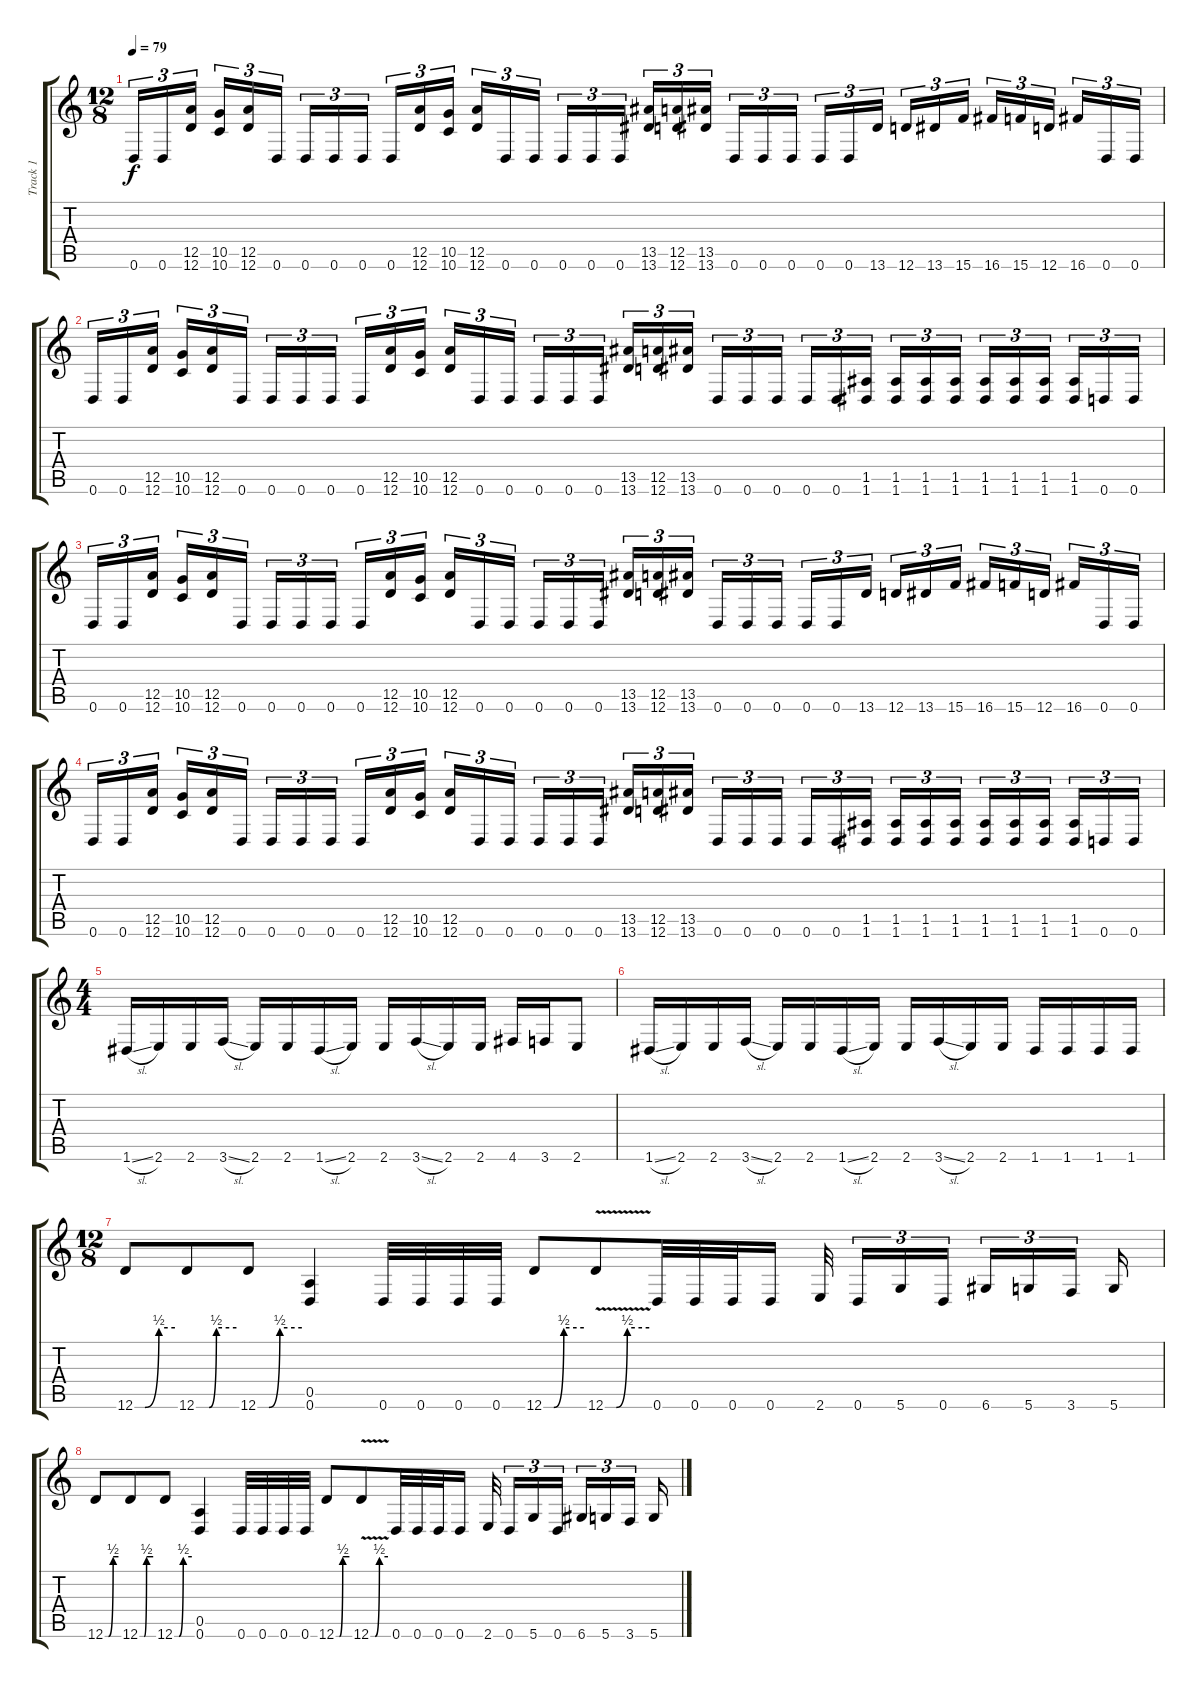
\track ("Track 1" "Track 1") {instrument distortionguitar}
\staff {score tabs}
\tuning (E4 B3 G3 D3 A2 D2) {hide}
\ts (12 8)
\tempo 79
\clef g2
\ks c
0.6.16{tu (3 2) dy f} 0.6.16{tu (3 2)} (12.5 12.6).16{tu (3 2) beam splitsecondary} (10.5 10.6).16{tu (3 2)} (12.5 12.6).16{tu (3 2)} 0.6.16{tu (3 2) beam splitsecondary} 0.6.16{tu (3 2)} 0.6.16{tu (3 2)} 0.6.16{tu (3 2)} 0.6.16{tu (3 2)} (12.5 12.6).16{tu (3 2)} (10.5 10.6).16{tu (3 2) beam splitsecondary} (12.5 12.6).16{tu (3 2)} 0.6.16{tu (3 2)} 0.6.16{tu (3 2) beam splitsecondary} 0.6.16{tu (3 2)} 0.6.16{tu (3 2)} 0.6.16{tu (3 2)} (13.5 13.6).16{tu (3 2)} (12.5 12.6).16{tu (3 2)} (13.5 13.6).16{tu (3 2) beam splitsecondary} 0.6.16{tu (3 2)} 0.6.16{tu (3 2)} 0.6.16{tu (3 2) beam splitsecondary} 0.6.16{tu (3 2)} 0.6.16{tu (3 2)} 13.6.16{tu (3 2)} 12.6.16{tu (3 2)} 13.6.16{tu (3 2)} 15.6.16{tu (3 2) beam splitsecondary} 16.6.16{tu (3 2)} 15.6.16{tu (3 2)} 12.6.16{tu (3 2) beam splitsecondary} 16.6.16{tu (3 2)} 0.6.16{tu (3 2)} 0.6.16{tu (3 2)} |
0.6.16{tu (3 2)} 0.6.16{tu (3 2)} (12.5 12.6).16{tu (3 2) beam splitsecondary} (10.5 10.6).16{tu (3 2)} (12.5 12.6).16{tu (3 2)} 0.6.16{tu (3 2) beam splitsecondary} 0.6.16{tu (3 2)} 0.6.16{tu (3 2)} 0.6.16{tu (3 2)} 0.6.16{tu (3 2)} (12.5 12.6).16{tu (3 2)} (10.5 10.6).16{tu (3 2) beam splitsecondary} (12.5 12.6).16{tu (3 2)} 0.6.16{tu (3 2)} 0.6.16{tu (3 2) beam splitsecondary} 0.6.16{tu (3 2)} 0.6.16{tu (3 2)} 0.6.16{tu (3 2)} (13.5 13.6).16{tu (3 2)} (12.5 12.6).16{tu (3 2)} (13.5 13.6).16{tu (3 2) beam splitsecondary} 0.6.16{tu (3 2)} 0.6.16{tu (3 2)} 0.6.16{tu (3 2) beam splitsecondary} 0.6.16{tu (3 2)} 0.6.16{tu (3 2)} (1.5 1.6).16{tu (3 2)} (1.5 1.6).16{tu (3 2)} (1.5 1.6).16{tu (3 2)} (1.5 1.6).16{tu (3 2) beam splitsecondary} (1.5 1.6).16{tu (3 2)} (1.5 1.6).16{tu (3 2)} (1.5 1.6).16{tu (3 2) beam splitsecondary} (1.5 1.6).16{tu (3 2)} 0.6.16{tu (3 2)} 0.6.16{tu (3 2)} |
0.6.16{tu (3 2)} 0.6.16{tu (3 2)} (12.5 12.6).16{tu (3 2) beam splitsecondary} (10.5 10.6).16{tu (3 2)} (12.5 12.6).16{tu (3 2)} 0.6.16{tu (3 2) beam splitsecondary} 0.6.16{tu (3 2)} 0.6.16{tu (3 2)} 0.6.16{tu (3 2)} 0.6.16{tu (3 2)} (12.5 12.6).16{tu (3 2)} (10.5 10.6).16{tu (3 2) beam splitsecondary} (12.5 12.6).16{tu (3 2)} 0.6.16{tu (3 2)} 0.6.16{tu (3 2) beam splitsecondary} 0.6.16{tu (3 2)} 0.6.16{tu (3 2)} 0.6.16{tu (3 2)} (13.5 13.6).16{tu (3 2)} (12.5 12.6).16{tu (3 2)} (13.5 13.6).16{tu (3 2) beam splitsecondary} 0.6.16{tu (3 2)} 0.6.16{tu (3 2)} 0.6.16{tu (3 2) beam splitsecondary} 0.6.16{tu (3 2)} 0.6.16{tu (3 2)} 13.6.16{tu (3 2)} 12.6.16{tu (3 2)} 13.6.16{tu (3 2)} 15.6.16{tu (3 2) beam splitsecondary} 16.6.16{tu (3 2)} 15.6.16{tu (3 2)} 12.6.16{tu (3 2) beam splitsecondary} 16.6.16{tu (3 2)} 0.6.16{tu (3 2)} 0.6.16{tu (3 2)} |
0.6.16{tu (3 2)} 0.6.16{tu (3 2)} (12.5 12.6).16{tu (3 2) beam splitsecondary} (10.5 10.6).16{tu (3 2)} (12.5 12.6).16{tu (3 2)} 0.6.16{tu (3 2) beam splitsecondary} 0.6.16{tu (3 2)} 0.6.16{tu (3 2)} 0.6.16{tu (3 2)} 0.6.16{tu (3 2)} (12.5 12.6).16{tu (3 2)} (10.5 10.6).16{tu (3 2) beam splitsecondary} (12.5 12.6).16{tu (3 2)} 0.6.16{tu (3 2)} 0.6.16{tu (3 2) beam splitsecondary} 0.6.16{tu (3 2)} 0.6.16{tu (3 2)} 0.6.16{tu (3 2)} (13.5 13.6).16{tu (3 2)} (12.5 12.6).16{tu (3 2)} (13.5 13.6).16{tu (3 2) beam splitsecondary} 0.6.16{tu (3 2)} 0.6.16{tu (3 2)} 0.6.16{tu (3 2) beam splitsecondary} 0.6.16{tu (3 2)} 0.6.16{tu (3 2)} (1.5 1.6).16{tu (3 2)} (1.5 1.6).16{tu (3 2)} (1.5 1.6).16{tu (3 2)} (1.5 1.6).16{tu (3 2) beam splitsecondary} (1.5 1.6).16{tu (3 2)} (1.5 1.6).16{tu (3 2)} (1.5 1.6).16{tu (3 2) beam splitsecondary} (1.5 1.6).16{tu (3 2)} 0.6.16{tu (3 2)} 0.6.16{tu (3 2)} |
\ts (4 4)
1.6{sl}.16 2.6.16 2.6.16 3.6{sl}.16 2.6.16 2.6.16 1.6{sl}.16 2.6.16 2.6.16 3.6{sl}.16 2.6.16 2.6.16 4.6.16 3.6.16 2.6.8 |
1.6{sl}.16 2.6.16 2.6.16 3.6{sl}.16 2.6.16 2.6.16 1.6{sl}.16 2.6.16 2.6.16 3.6{sl}.16 2.6.16 2.6.16 1.6.16 1.6.16 1.6.16 1.6.16 |
\ts (12 8)
12.6{be (custom 0 0 15 0 36 2 60 2)}.8 12.6{be (custom 0 0 15 0 19 0 30 2 60 2)}.8 12.6{be (custom 0 0 15 0 30 2 60 2)}.8 (0.5 0.6).4 0.6.32 0.6.32 0.6.32 0.6.32 12.6{be (custom 0 0 15 0 30 2 60 2)}.8 12.6{be (custom 0 0 15 0 30 2 60 2) v}.8 0.6.32 0.6.32 0.6.32 0.6.16 2.6.32{beam splitsecondary} 0.6.16{tu (3 2)} 5.6.16{tu (3 2)} 0.6.16{tu (3 2) beam splitsecondary} 6.6.16{tu (3 2)} 5.6.16{tu (3 2)} 3.6.16{tu (3 2) beam splitsecondary} 5.6.16 |
12.6{be (custom 0 0 15 0 36 2 60 2)}.8 12.6{be (custom 0 0 15 0 19 0 30 2 60 2)}.8 12.6{be (custom 0 0 15 0 30 2 60 2)}.8 (0.5 0.6).4 0.6.32 0.6.32 0.6.32 0.6.32 12.6{be (custom 0 0 15 0 30 2 60 2)}.8 12.6{be (custom 0 0 15 0 30 2 60 2) v}.8 0.6.32 0.6.32 0.6.32 0.6.16 2.6.32{beam splitsecondary} 0.6.16{tu (3 2)} 5.6.16{tu (3 2)} 0.6.16{tu (3 2) beam splitsecondary} 6.6.16{tu (3 2)} 5.6.16{tu (3 2)} 3.6.16{tu (3 2) beam splitsecondary} 5.6.16
